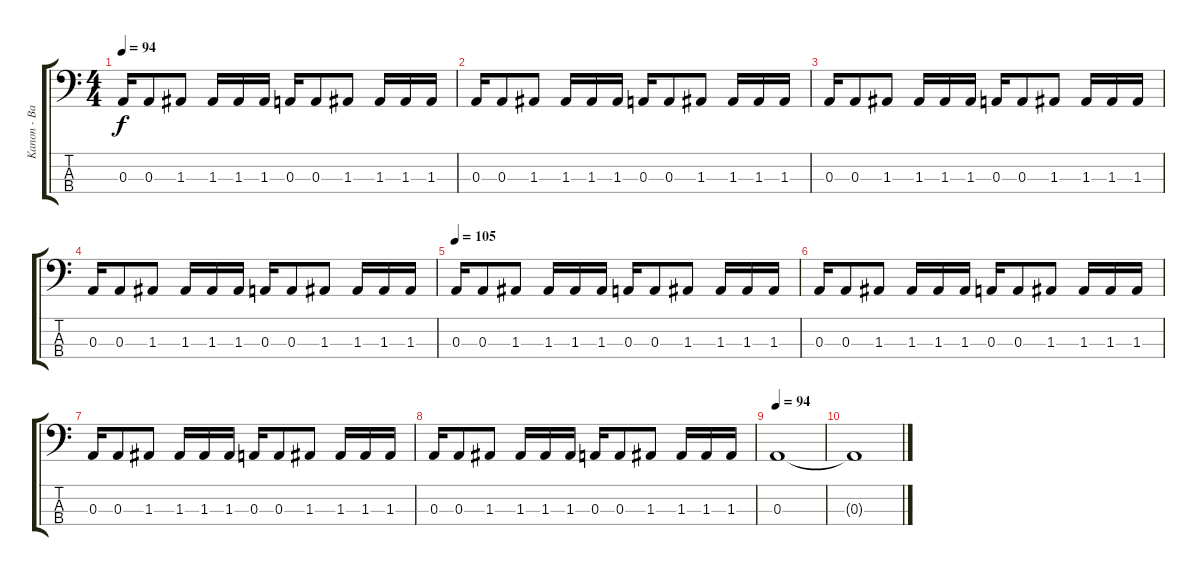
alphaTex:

\track ("Kanon - Bass" "Kanon - Ba") {instrument electricbassfinger}
\staff {score tabs}
\tuning (G2 D2 A1 E1) {hide}
\ts (4 4)
\tempo 94
\clef f4
\ks c
0.3.16{dy f} 0.3.8 1.3.8 1.3.16 1.3.16 1.3.16 0.3.16 0.3.8 1.3.8 1.3.16 1.3.16 1.3.16 |
0.3.16 0.3.8 1.3.8 1.3.16 1.3.16 1.3.16 0.3.16 0.3.8 1.3.8 1.3.16 1.3.16 1.3.16 |
0.3.16 0.3.8 1.3.8 1.3.16 1.3.16 1.3.16 0.3.16 0.3.8 1.3.8 1.3.16 1.3.16 1.3.16 |
0.3.16 0.3.8 1.3.8 1.3.16 1.3.16 1.3.16 0.3.16 0.3.8 1.3.8 1.3.16 1.3.16 1.3.16 |
\tempo 105
0.3.16 0.3.8 1.3.8 1.3.16 1.3.16 1.3.16 0.3.16 0.3.8 1.3.8 1.3.16 1.3.16 1.3.16 |
0.3.16 0.3.8 1.3.8 1.3.16 1.3.16 1.3.16 0.3.16 0.3.8 1.3.8 1.3.16 1.3.16 1.3.16 |
0.3.16 0.3.8 1.3.8 1.3.16 1.3.16 1.3.16 0.3.16 0.3.8 1.3.8 1.3.16 1.3.16 1.3.16 |
0.3.16 0.3.8 1.3.8 1.3.16 1.3.16 1.3.16 0.3.16 0.3.8 1.3.8 1.3.16 1.3.16 1.3.16 |
\tempo 94
0.3.1 |
0.3{t}.1
